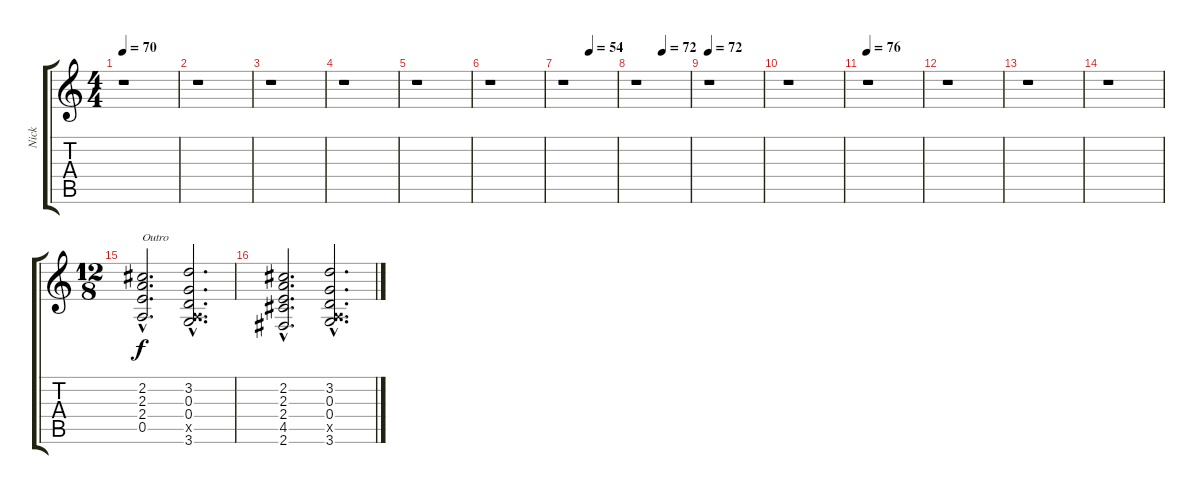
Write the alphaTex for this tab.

\track ("Nick" "Nick") {instrument distortionguitar}
\staff {score tabs}
\tuning (E4 B3 G3 D3 A2 E2) {hide}
\ts (4 4)
\tempo 70
\clef g2
\ks c
r.1{dy f} |
r.1 |
r.1 |
r.1 |
r.1 |
r.1 |
\tempo (54 0.5)
r.1 |
\tempo (72 0.5)
r.1 |
\tempo 72
r.1 |
r.1 |
\tempo 76
r.1 |
r.1 |
r.1 |
r.1 |
\ts (12 8)
(2.2{hac} 2.3{hac} 2.4{hac} 0.5{hac}).2{d txt "Outro"} (3.2{hac} 0.3{hac} 0.4{hac} 0.5{hac x} 3.6{hac}).2{d} |
(2.2{hac} 2.3{hac} 2.4{hac} 4.5{hac} 2.6{hac}).2{d} (3.2{hac} 0.3{hac} 0.4{hac} 0.5{hac x} 3.6{hac}).2{d}
